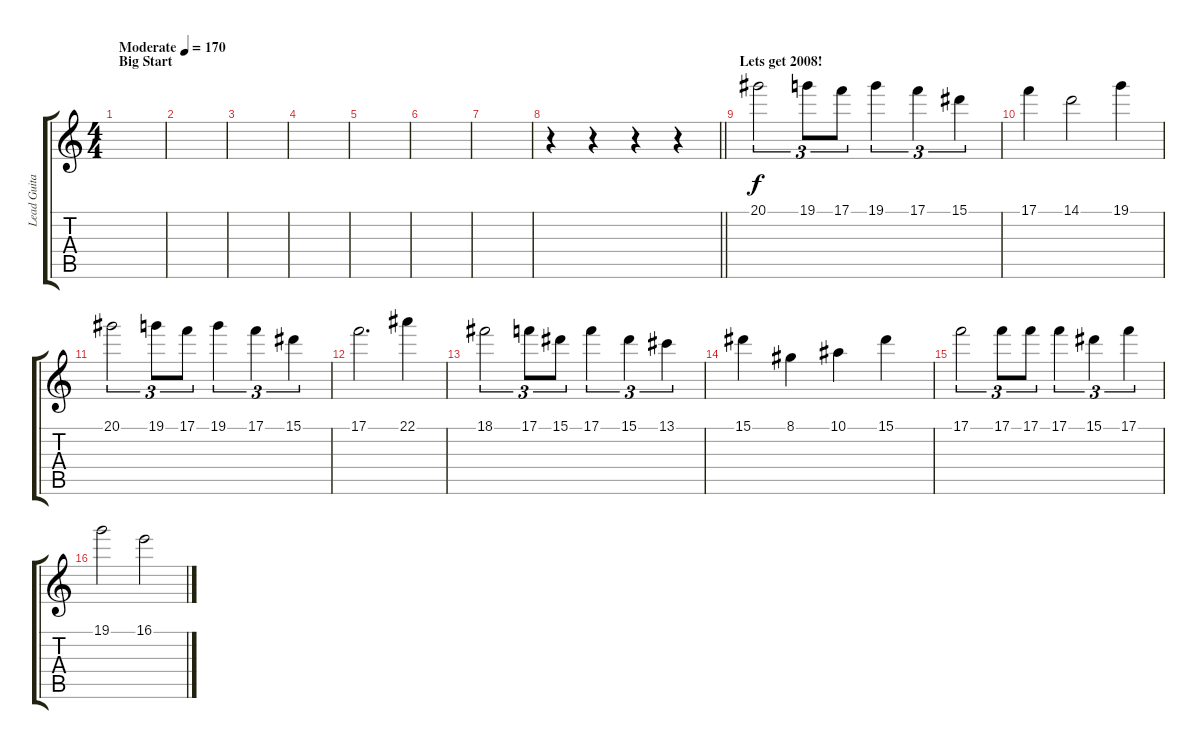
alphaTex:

\track ("Lead Guitar" "Lead Guita") {instrument distortionguitar}
\staff {score tabs}
\tuning (C4 G3 Eb3 Bb2 F2 C2) {hide}
\ts (4 4)
\section ("" "Big Start")
\tempo (170 "Moderate")
\clef g2
\ks c
|
|
|
|
|
|
|
\barLineRight lightlight
r.4 r.4 r.4 r.4 |
\section ("" "Lets get 2008!")
20.1.2{tu (3 2)} 19.1.8{tu (3 2)} 17.1.8{tu (3 2)} 19.1.4{tu (3 2)} 17.1.4{tu (3 2)} 15.1.4{tu (3 2)} |
17.1.4 14.1.2 19.1.4 |
20.1.2{tu (3 2)} 19.1.8{tu (3 2)} 17.1.8{tu (3 2)} 19.1.4{tu (3 2)} 17.1.4{tu (3 2)} 15.1.4{tu (3 2)} |
17.1.2{d} 22.1.4 |
18.1.2{tu (3 2)} 17.1.8{tu (3 2)} 15.1.8{tu (3 2)} 17.1.4{tu (3 2)} 15.1.4{tu (3 2)} 13.1.4{tu (3 2)} |
15.1.4 8.1.4 10.1.4 15.1.4 |
17.1.2{tu (3 2)} 17.1.8{tu (3 2)} 17.1.8{tu (3 2)} 17.1.4{tu (3 2)} 15.1.4{tu (3 2)} 17.1.4{tu (3 2)} |
19.1.2 16.1.2
